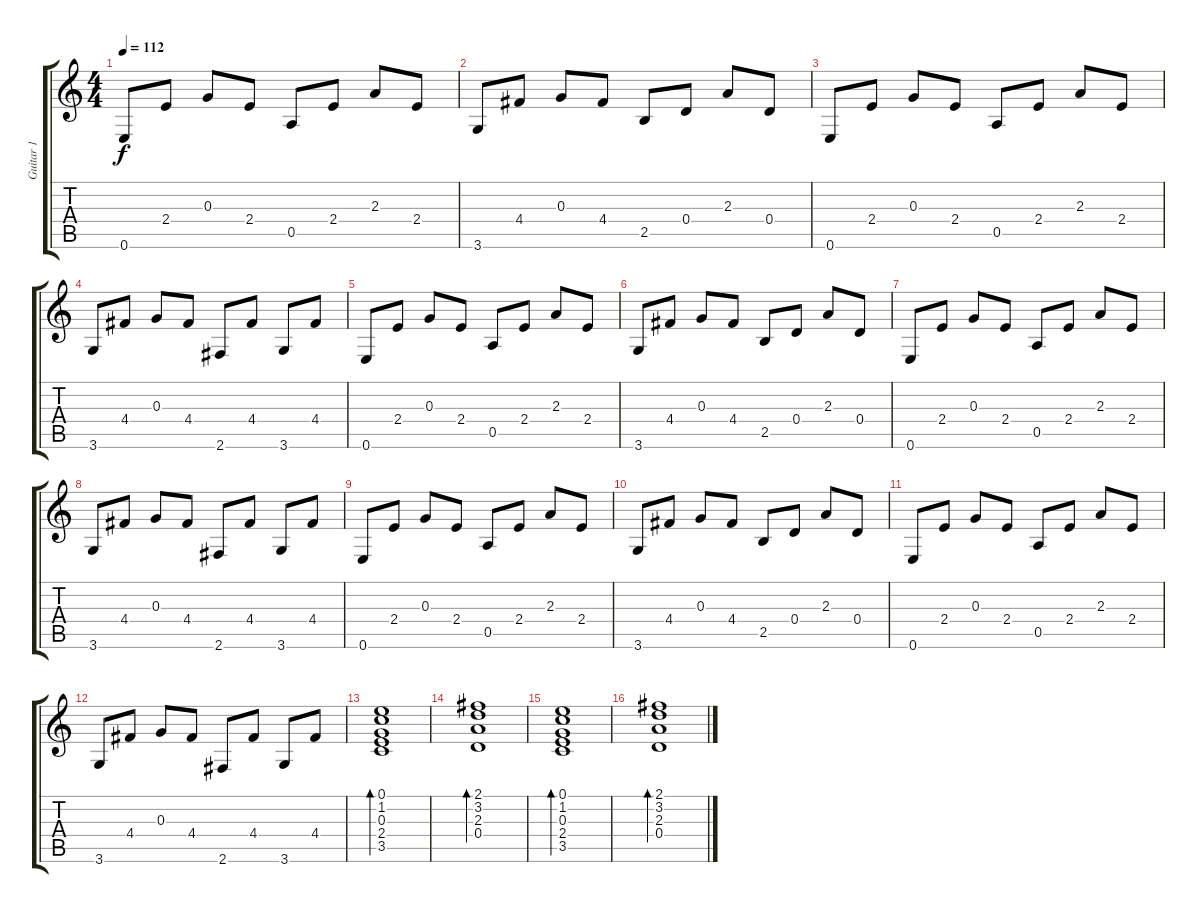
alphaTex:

\track ("Guitar 1" "Guitar 1") {instrument distortionguitar}
\staff {score tabs}
\tuning (E4 B3 G3 D3 A2 E2) {hide}
\ts (4 4)
\tempo 112
\clef g2
\ks c
0.6.8{dy f instrument distortionguitar} 2.4.8 0.3.8 2.4.8 0.5.8 2.4.8 2.3.8 2.4.8 |
3.6.8 4.4.8 0.3.8 4.4.8 2.5.8 0.4.8 2.3.8 0.4.8 |
0.6.8 2.4.8 0.3.8 2.4.8 0.5.8 2.4.8 2.3.8 2.4.8 |
3.6.8 4.4.8 0.3.8 4.4.8 2.6.8 4.4.8 3.6.8 4.4.8 |
0.6.8 2.4.8 0.3.8 2.4.8 0.5.8 2.4.8 2.3.8 2.4.8 |
3.6.8 4.4.8 0.3.8 4.4.8 2.5.8 0.4.8 2.3.8 0.4.8 |
0.6.8 2.4.8 0.3.8 2.4.8 0.5.8 2.4.8 2.3.8 2.4.8 |
3.6.8 4.4.8 0.3.8 4.4.8 2.6.8 4.4.8 3.6.8 4.4.8 |
0.6.8 2.4.8 0.3.8 2.4.8 0.5.8 2.4.8 2.3.8 2.4.8 |
3.6.8 4.4.8 0.3.8 4.4.8 2.5.8 0.4.8 2.3.8 0.4.8 |
0.6.8 2.4.8 0.3.8 2.4.8 0.5.8 2.4.8 2.3.8 2.4.8 |
3.6.8 4.4.8 0.3.8 4.4.8 2.6.8 4.4.8 3.6.8 4.4.8 |
(0.1 1.2 0.3 2.4 3.5).1{bd 240 volume 10} |
(2.1 3.2 2.3 0.4).1{bd 240} |
(0.1 1.2 0.3 2.4 3.5).1{bd 240} |
(2.1 3.2 2.3 0.4).1{bd 240}
